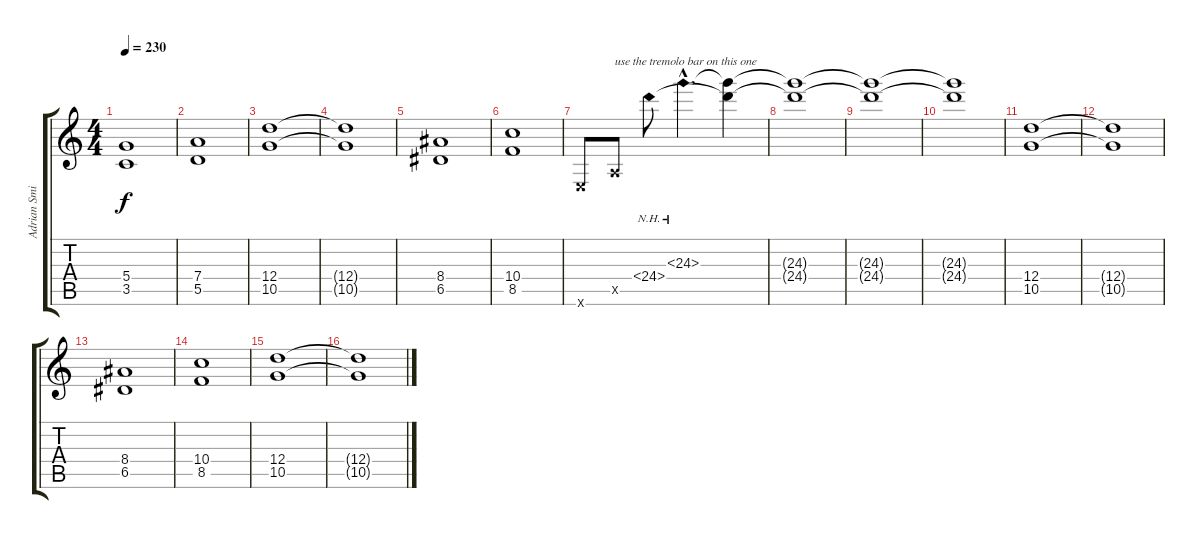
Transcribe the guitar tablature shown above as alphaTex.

\track ("Adrian Smith" "Adrian Smi") {instrument distortionguitar}
\staff {score tabs}
\tuning (E4 B3 G3 D3 A2 E2) {hide}
\ts (4 4)
\tempo 230
\clef g2
\ks c
(5.4 3.5).1{dy f} |
(7.4 5.5).1 |
(12.4 10.5).1 |
(12.4{t} 10.5{t}).1 |
(8.4 6.5).1 |
(10.4 8.5).1 |
0.6{x}.8 0.5{x}.8{txt "use the tremolo bar on this one"} 24.4{nh}.8 24.3{nh hac}.4{d} (24.3{t} 24.4{t}).4 |
(24.3{t} 24.4{t}).1 |
(24.3{t} 24.4{t}).1 |
(24.3{t} 24.4{t}).1 |
(12.4 10.5).1 |
(12.4{t} 10.5{t}).1 |
(8.4 6.5).1 |
(10.4 8.5).1 |
(12.4 10.5).1 |
(12.4{t} 10.5{t}).1
